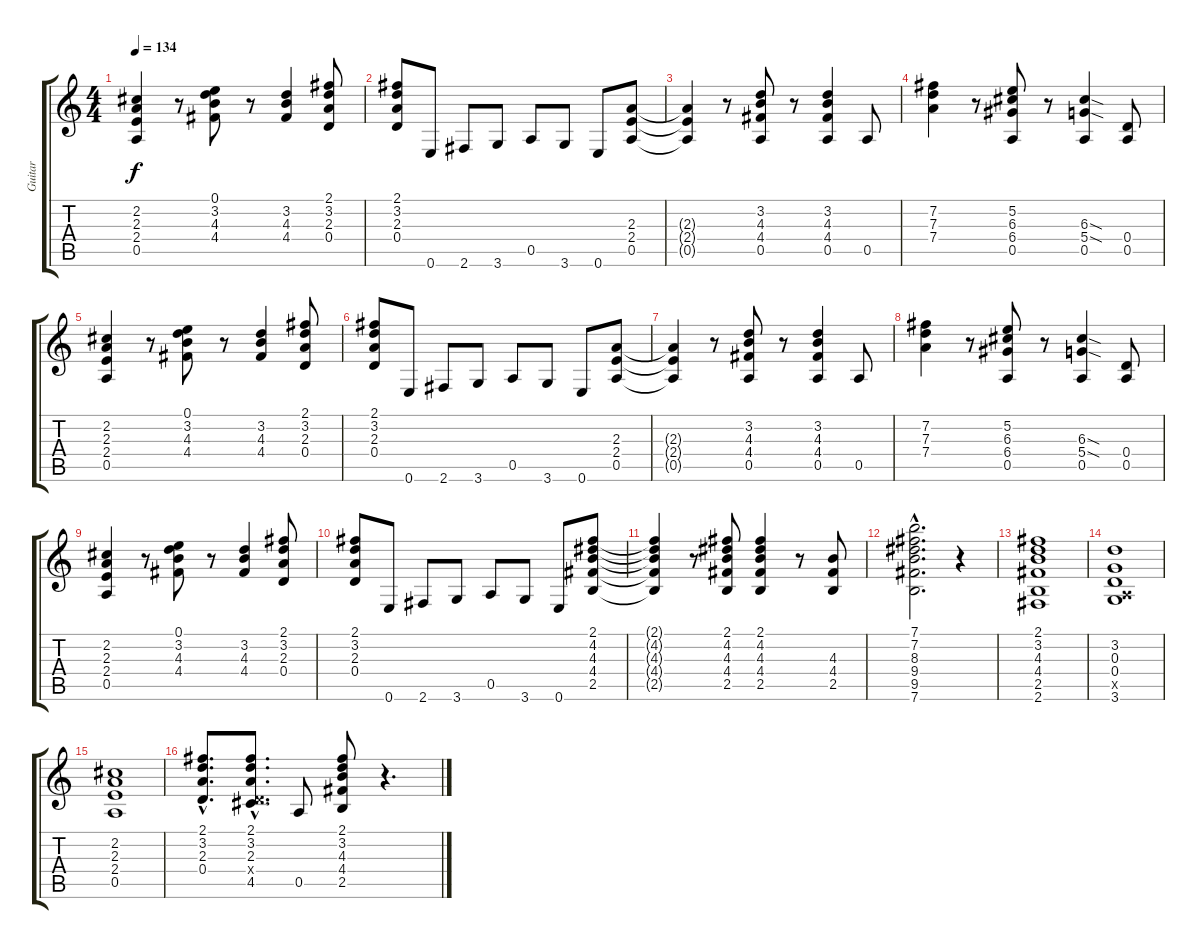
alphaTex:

\track ("Guitar " "Guitar ") {instrument distortionguitar}
\staff {score tabs}
\tuning (E4 B3 G3 D3 A2 E2) {hide}
\ts (4 4)
\tempo 134
\clef g2
\ks c
(2.2 2.3 2.4 0.5).4{dy f} r.8 (0.1 3.2 4.3 4.4).8 r.8 (3.2 4.3 4.4).4 (2.1 3.2 2.3 0.4).8 |
(2.1 3.2 2.3 0.4).8 0.6.8 2.6.8 3.6.8 0.5.8 3.6.8 0.6.8 (2.3 2.4 0.5).8 |
(2.3{t} 2.4{t} 0.5{t}).4 r.8 (3.2 4.3 4.4 0.5).8 r.8 (3.2 4.3 4.4 0.5).4 0.5.8 |
(7.2 7.3 7.4).4 r.8 (5.2 6.3 6.4 0.5).8 r.8 (6.3{sod} 5.4{sod} 0.5).4 (0.4 0.5).8 |
(2.2 2.3 2.4 0.5).4 r.8 (0.1 3.2 4.3 4.4).8 r.8 (3.2 4.3 4.4).4 (2.1 3.2 2.3 0.4).8 |
(2.1 3.2 2.3 0.4).8 0.6.8 2.6.8 3.6.8 0.5.8 3.6.8 0.6.8 (2.3 2.4 0.5).8 |
(2.3{t} 2.4{t} 0.5{t}).4 r.8 (3.2 4.3 4.4 0.5).8 r.8 (3.2 4.3 4.4 0.5).4 0.5.8 |
(7.2 7.3 7.4).4 r.8 (5.2 6.3 6.4 0.5).8 r.8 (6.3{sod} 5.4{sod} 0.5).4 (0.4 0.5).8 |
(2.2 2.3 2.4 0.5).4 r.8 (0.1 3.2 4.3 4.4).8 r.8 (3.2 4.3 4.4).4 (2.1 3.2 2.3 0.4).8 |
(2.1 3.2 2.3 0.4).8 0.6.8 2.6.8 3.6.8 0.5.8 3.6.8 0.6.8 (2.1 4.2 4.3 4.4 2.5).8 |
(2.1{t} 4.2{t} 4.3{t} 4.4{t} 2.5{t}).4 r.8 (2.1 4.2 4.3 4.4 2.5).8 (2.1 4.2 4.3 4.4 2.5).4 r.8 (4.3 4.4 2.5).8 |
(7.1{hac} 7.2{hac} 8.3{hac} 9.4{hac} 9.5{hac} 7.6{hac}).2{d} r.4 |
(2.1 3.2 4.3 4.4 2.5 2.6).1 |
(3.2 0.3 0.4 0.5{x} 3.6).1 |
(2.2 2.3 2.4 0.5).1 |
(2.1{hac} 3.2{hac} 2.3{hac} 0.4{hac}).8{d} (2.1{hac} 3.2{hac} 2.3{hac} 0.4{hac x} 4.5{hac}).8{d} 0.5.8 (2.1 3.2 4.3 4.4 2.5).8 r.4{d}
